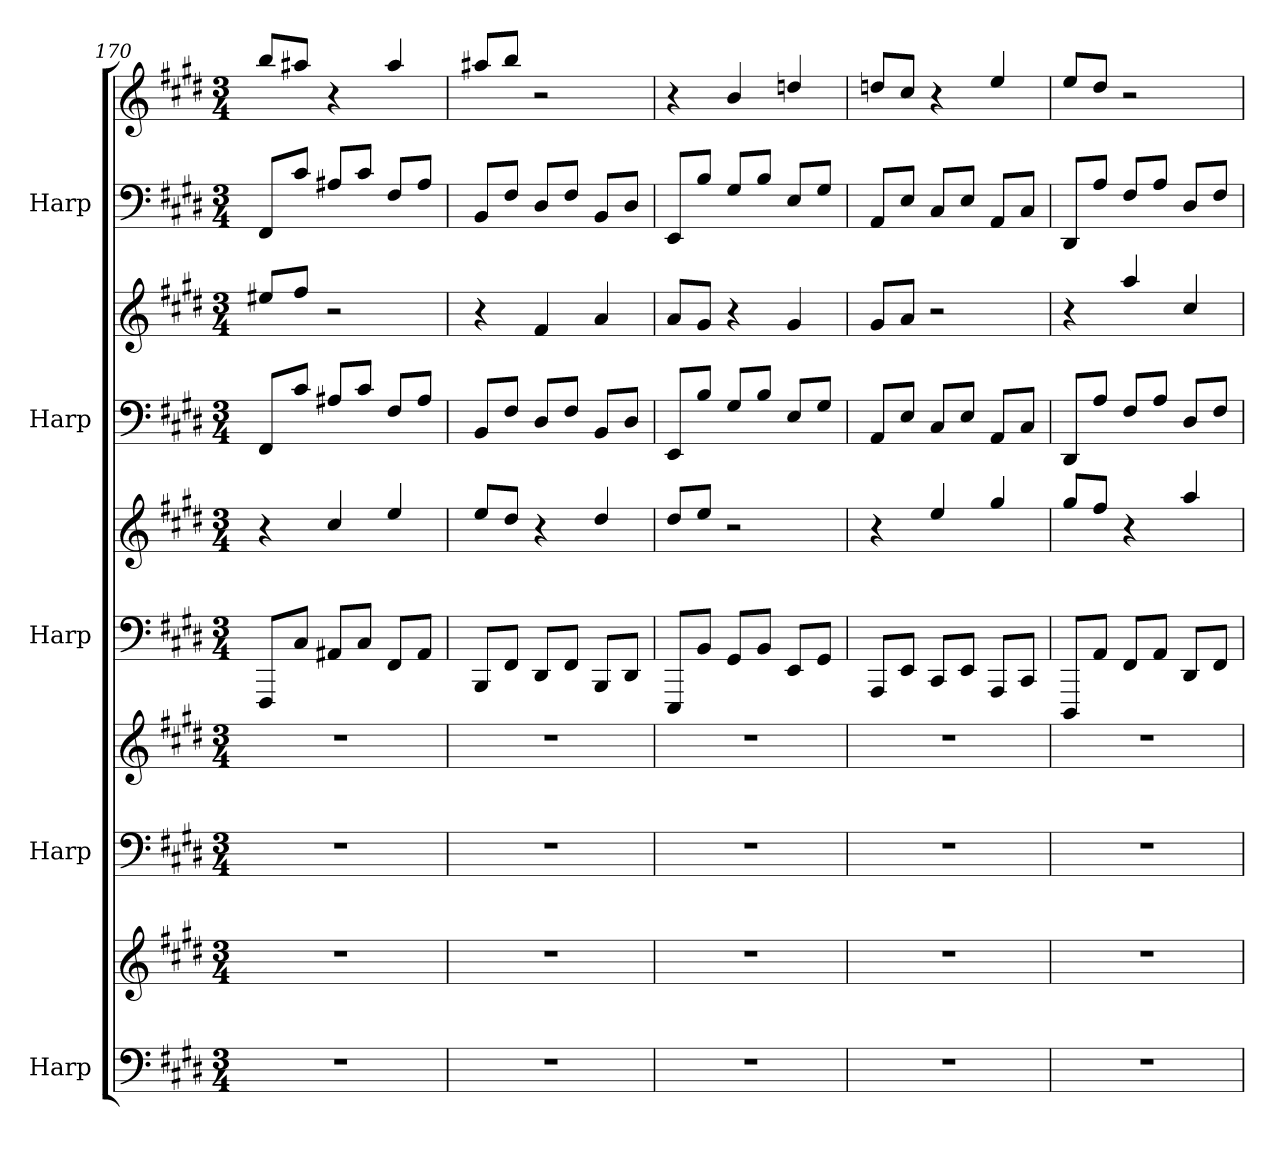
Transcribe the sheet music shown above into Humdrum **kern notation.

**kern	**kern	**kern	**kern	**kern	**kern	**kern	**kern	**kern	**kern
*part5	*part5	*part4	*part4	*part3	*part3	*part2	*part2	*part1	*part1
*staff10	*staff9	*staff8	*staff7	*staff6	*staff5	*staff4	*staff3	*staff2	*staff1
*I"Harp	*	*I"Harp	*	*I"Harp	*	*I"Harp	*	*I"Harp	*
*I'Hp	*	*I'Hp	*	*I'Hp	*	*I'Hp	*	*I'Hp	*
*clefF4	*clefG2	*clefF4	*clefG2	*clefF4	*clefG2	*clefF4	*clefG2	*clefF4	*clefG2
*k[f#c#g#d#]	*k[f#c#g#d#]	*k[f#c#g#d#]	*k[f#c#g#d#]	*k[f#c#g#d#]	*k[f#c#g#d#]	*k[f#c#g#d#]	*k[f#c#g#d#]	*k[f#c#g#d#]	*k[f#c#g#d#]
*M3/4	*M3/4	*M3/4	*M3/4	*M3/4	*M3/4	*M3/4	*M3/4	*M3/4	*M3/4
=170	=170	=170	=170	=170	=170	=170	=170	=170	=170
2.r	2.r	2.r	2.r	8FFF#/L	4r	8FF#/L	8ee#X/L	8FF#/L	8bb/L
.	.	.	.	8C#/J	.	8c#/J	8ff#/J	8c#/J	8aa#X/J
.	.	.	.	8AA#X/L	4cc#/	8A#X/L	2r	8A#X/L	4r
.	.	.	.	8C#/J	.	8c#/J	.	8c#/J	.
.	.	.	.	8FF#/L	4ee/	8F#/L	.	8F#/L	4aa#/
.	.	.	.	8AA#/J	.	8A#/J	.	8A#/J	.
=171	=171	=171	=171	=171	=171	=171	=171	=171	=171
2.r	2.r	2.r	2.r	8BBB/L	8ee/L	8BB/L	4r	8BB/L	8aa#X/L
.	.	.	.	8FF#/J	8dd#/J	8F#/J	.	8F#/J	8bb/J
.	.	.	.	8DD#/L	4r	8D#/L	4f#/	8D#/L	2r
.	.	.	.	8FF#/J	.	8F#/J	.	8F#/J	.
.	.	.	.	8BBB/L	4dd#/	8BB/L	4a/	8BB/L	.
.	.	.	.	8DD#/J	.	8D#/J	.	8D#/J	.
=172	=172	=172	=172	=172	=172	=172	=172	=172	=172
2.r	2.r	2.r	2.r	8EEE/L	8dd#/L	8EE/L	8a/L	8EE/L	4r
.	.	.	.	8BB/J	8ee/J	8B/J	8g#/J	8B/J	.
.	.	.	.	8GG#/L	2r	8G#/L	4r	8G#/L	4b/
.	.	.	.	8BB/J	.	8B/J	.	8B/J	.
.	.	.	.	8EE/L	.	8E/L	4g#/	8E/L	4ddn/
.	.	.	.	8GG#/J	.	8G#/J	.	8G#/J	.
!!LO:PB:g=z
=173	=173	=173	=173	=173	=173	=173	=173	=173	=173
2.r	2.r	2.r	2.r	8AAA/L	4r	8AA/L	8g#/L	8AA/L	8ddn/L
.	.	.	.	8EE/J	.	8E/J	8a/J	8E/J	8cc#/J
.	.	.	.	8CC#/L	4ee/	8C#/L	2r	8C#/L	4r
.	.	.	.	8EE/J	.	8E/J	.	8E/J	.
.	.	.	.	8AAA/L	4gg#/	8AA/L	.	8AA/L	4ee/
.	.	.	.	8CC#/J	.	8C#/J	.	8C#/J	.
=174	=174	=174	=174	=174	=174	=174	=174	=174	=174
2.r	2.r	2.r	2.r	8DDD#/L	8gg#/L	8DD#/L	4r	8DD#/L	8ee/L
.	.	.	.	8AA/J	8ff#/J	8A/J	.	8A/J	8dd#/J
.	.	.	.	8FF#/L	4r	8F#/L	4aa/	8F#/L	2r
.	.	.	.	8AA/J	.	8A/J	.	8A/J	.
.	.	.	.	8DD#/L	4aa/	8D#/L	4cc#/	8D#/L	.
.	.	.	.	8FF#/J	.	8F#/J	.	8F#/J	.
=	=	=	=	=	=	=	=	=	=
*-	*-	*-	*-	*-	*-	*-	*-	*-	*-
